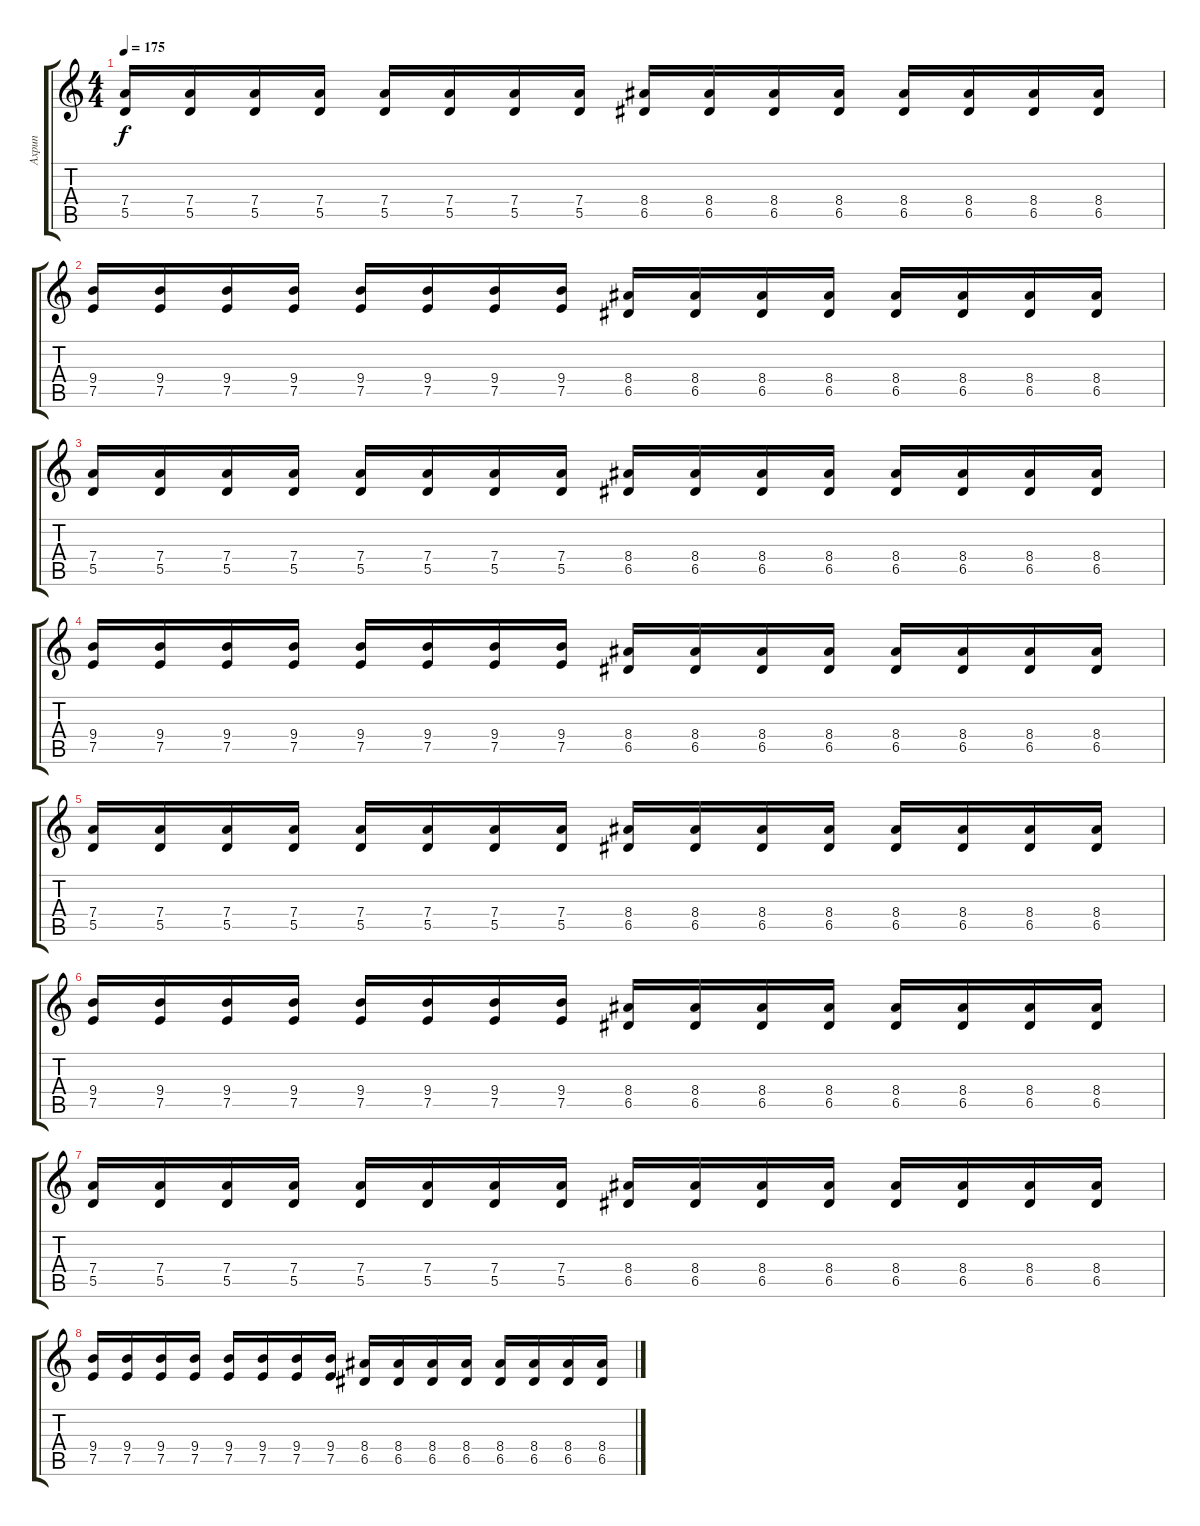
\track ("Ахрип" "Ахрип") {instrument electricguitarclean}
\staff {score tabs}
\tuning (E4 B3 G3 D3 A2 D2) {hide}
\ts (4 4)
\tempo 175
\clef g2
\ks c
(7.4 5.5).16{dy f} (7.4 5.5).16 (7.4 5.5).16 (7.4 5.5).16 (7.4 5.5).16 (7.4 5.5).16 (7.4 5.5).16 (7.4 5.5).16 (8.4 6.5).16 (8.4 6.5).16 (8.4 6.5).16 (8.4 6.5).16 (8.4 6.5).16 (8.4 6.5).16 (8.4 6.5).16 (8.4 6.5).16 |
(9.4 7.5).16 (9.4 7.5).16 (9.4 7.5).16 (9.4 7.5).16 (9.4 7.5).16 (9.4 7.5).16 (9.4 7.5).16 (9.4 7.5).16 (8.4 6.5).16 (8.4 6.5).16 (8.4 6.5).16 (8.4 6.5).16 (8.4 6.5).16 (8.4 6.5).16 (8.4 6.5).16 (8.4 6.5).16 |
(7.4 5.5).16 (7.4 5.5).16 (7.4 5.5).16 (7.4 5.5).16 (7.4 5.5).16 (7.4 5.5).16 (7.4 5.5).16 (7.4 5.5).16 (8.4 6.5).16 (8.4 6.5).16 (8.4 6.5).16 (8.4 6.5).16 (8.4 6.5).16 (8.4 6.5).16 (8.4 6.5).16 (8.4 6.5).16 |
(9.4 7.5).16 (9.4 7.5).16 (9.4 7.5).16 (9.4 7.5).16 (9.4 7.5).16 (9.4 7.5).16 (9.4 7.5).16 (9.4 7.5).16 (8.4 6.5).16 (8.4 6.5).16 (8.4 6.5).16 (8.4 6.5).16 (8.4 6.5).16 (8.4 6.5).16 (8.4 6.5).16 (8.4 6.5).16 |
(7.4 5.5).16 (7.4 5.5).16 (7.4 5.5).16 (7.4 5.5).16 (7.4 5.5).16 (7.4 5.5).16 (7.4 5.5).16 (7.4 5.5).16 (8.4 6.5).16 (8.4 6.5).16 (8.4 6.5).16 (8.4 6.5).16 (8.4 6.5).16 (8.4 6.5).16 (8.4 6.5).16 (8.4 6.5).16 |
(9.4 7.5).16 (9.4 7.5).16 (9.4 7.5).16 (9.4 7.5).16 (9.4 7.5).16 (9.4 7.5).16 (9.4 7.5).16 (9.4 7.5).16 (8.4 6.5).16 (8.4 6.5).16 (8.4 6.5).16 (8.4 6.5).16 (8.4 6.5).16 (8.4 6.5).16 (8.4 6.5).16 (8.4 6.5).16 |
(7.4 5.5).16 (7.4 5.5).16 (7.4 5.5).16 (7.4 5.5).16 (7.4 5.5).16 (7.4 5.5).16 (7.4 5.5).16 (7.4 5.5).16 (8.4 6.5).16 (8.4 6.5).16 (8.4 6.5).16 (8.4 6.5).16 (8.4 6.5).16 (8.4 6.5).16 (8.4 6.5).16 (8.4 6.5).16 |
(9.4 7.5).16 (9.4 7.5).16 (9.4 7.5).16 (9.4 7.5).16 (9.4 7.5).16 (9.4 7.5).16 (9.4 7.5).16 (9.4 7.5).16 (8.4 6.5).16 (8.4 6.5).16 (8.4 6.5).16 (8.4 6.5).16 (8.4 6.5).16 (8.4 6.5).16 (8.4 6.5).16 (8.4 6.5).16
